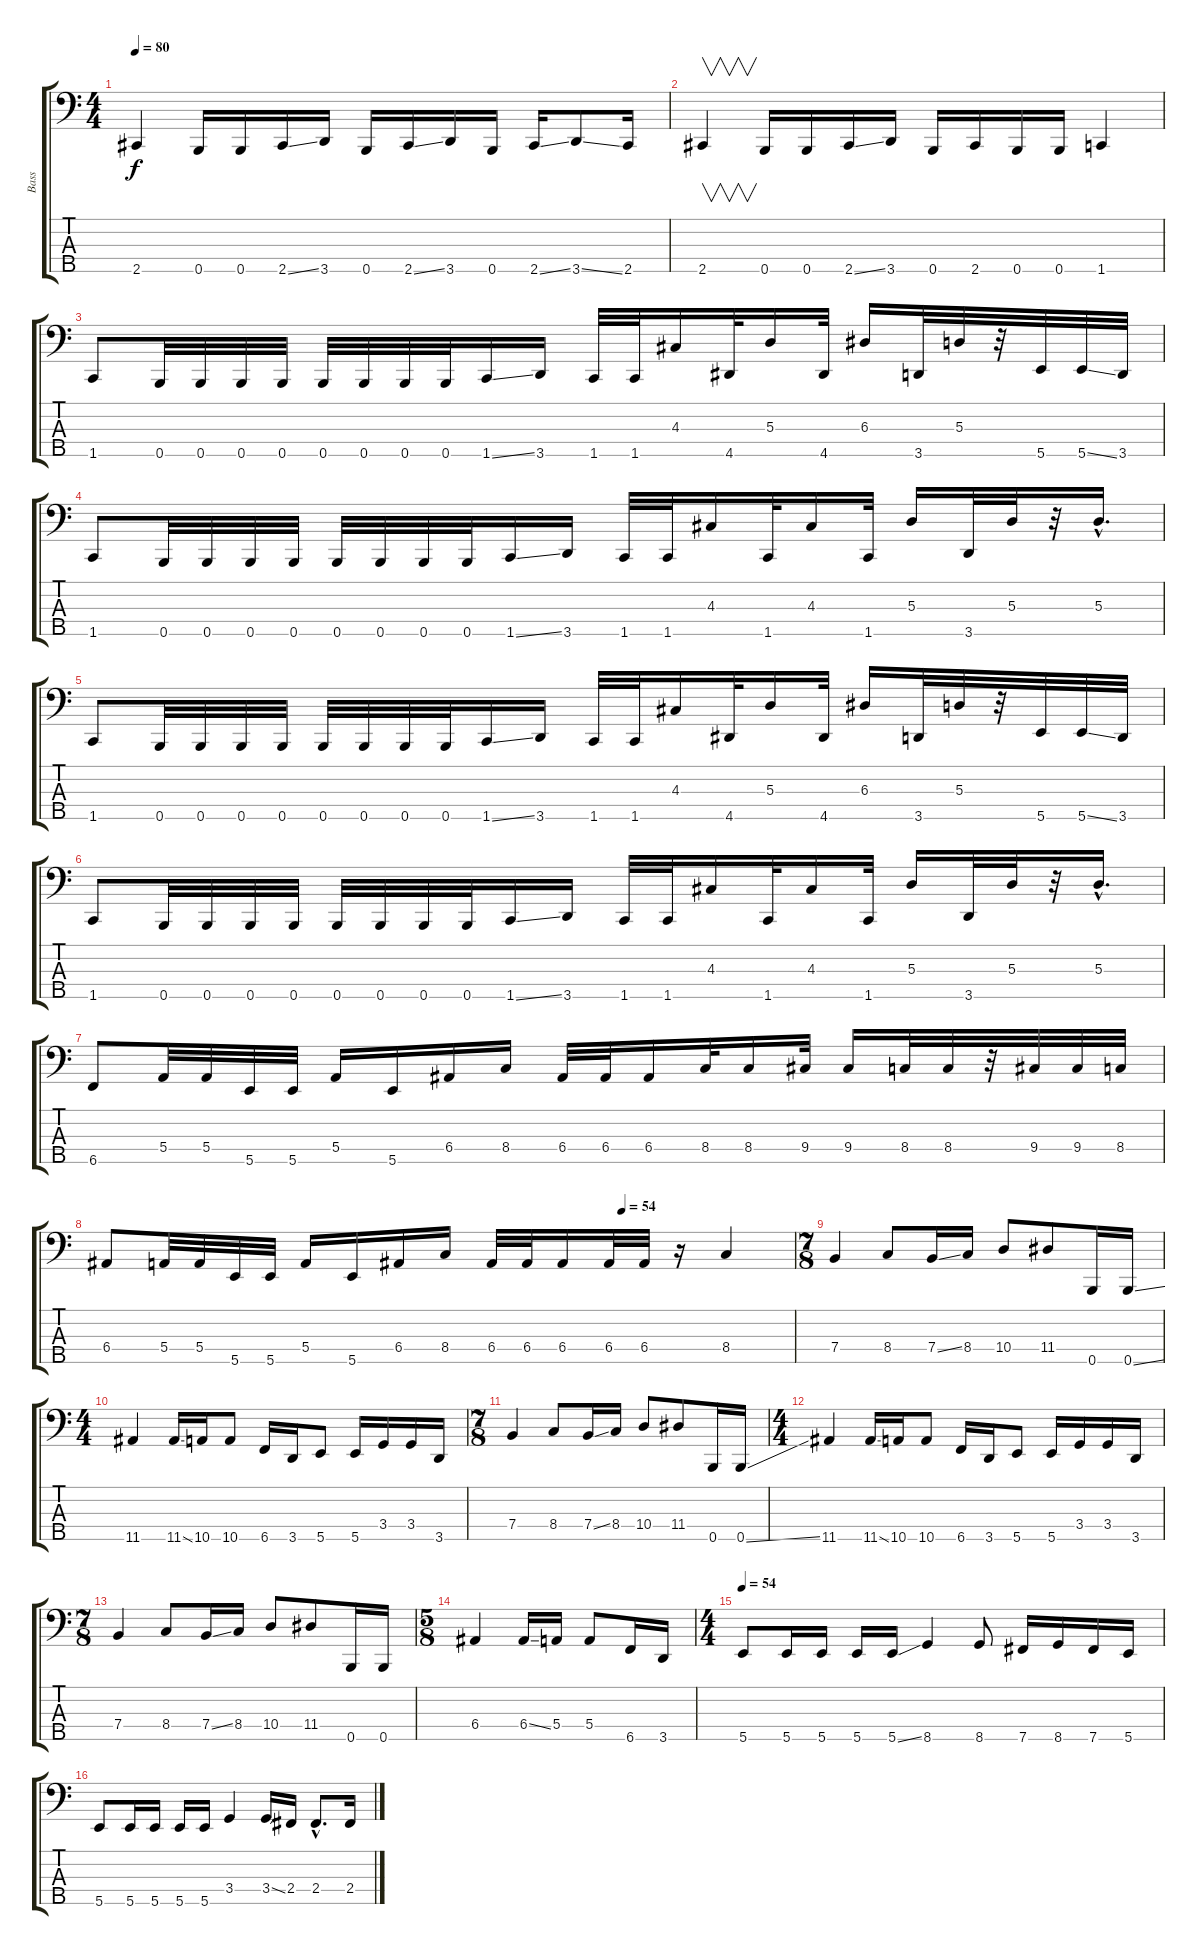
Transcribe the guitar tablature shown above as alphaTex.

\track ("Bass" "Bass") {instrument electricbasspick}
\staff {score tabs}
\tuning (G2 D2 A1 E1 B0) {hide}
\ts (4 4)
\tempo 80
\clef f4
\ks c
2.5.4{dy f} 0.5.16 0.5.16 2.5{ss}.16 3.5.16 0.5.16 2.5{ss}.16 3.5.16 0.5.16 2.5{ss}.16 3.5{ss}.8 2.5.16 |
2.5.4{v} 0.5.16 0.5.16 2.5{ss}.16 3.5.16 0.5.16 2.5.16 0.5.16 0.5.16 1.5.4 |
1.5.8 0.5.32 0.5.32 0.5.32 0.5.32 0.5.32 0.5.32 0.5.32 0.5.32 1.5{ss}.16 3.5.16 1.5.32 1.5.32 4.3.16 4.5.32 5.3.16 4.5.32 6.3.16 3.5.32 5.3.32 r.32 5.5.32 5.5{ss}.32 3.5.32 |
1.5.8 0.5.32 0.5.32 0.5.32 0.5.32 0.5.32 0.5.32 0.5.32 0.5.32 1.5{ss}.16 3.5.16 1.5.32 1.5.32 4.3.16 1.5.32 4.3.16 1.5.32 5.3.16 3.5.32 5.3.32 r.32 5.3{hac}.16{d} |
1.5.8 0.5.32 0.5.32 0.5.32 0.5.32 0.5.32 0.5.32 0.5.32 0.5.32 1.5{ss}.16 3.5.16 1.5.32 1.5.32 4.3.16 4.5.32 5.3.16 4.5.32 6.3.16 3.5.32 5.3.32 r.32 5.5.32 5.5{ss}.32 3.5.32 |
1.5.8 0.5.32 0.5.32 0.5.32 0.5.32 0.5.32 0.5.32 0.5.32 0.5.32 1.5{ss}.16 3.5.16 1.5.32 1.5.32 4.3.16 1.5.32 4.3.16 1.5.32 5.3.16 3.5.32 5.3.32 r.32 5.3{hac}.16{d} |
6.5.8 5.4.32 5.4.32 5.5.32 5.5.32 5.4.16 5.5.16 6.4.16 8.4.16 6.4.32 6.4.32 6.4.16 8.4.32 8.4.16 9.4.32 9.4.16 8.4.32 8.4.32 r.32 9.4.32 9.4.32 8.4.32 |
\tempo (54 0.75)
6.4.8 5.4.32 5.4.32 5.5.32 5.5.32 5.4.16 5.5.16 6.4.16 8.4.16 6.4.32 6.4.32 6.4.16 6.4.32 6.4.32 r.16 8.4.4 |
\ts (7 8)
7.4.4 8.4.8 7.4{ss}.16 8.4.16 10.4.8 11.4.8 0.5.16 0.5{ss}.16 |
\ts (4 4)
11.5.4 11.5{ss}.16 10.5.16 10.5.8 6.5.16 3.5.16 5.5.8 5.5.16 3.4.16 3.4.16 3.5.16 |
\ts (7 8)
7.4.4 8.4.8 7.4{ss}.16 8.4.16 10.4.8 11.4.8 0.5.16 0.5{ss}.16 |
\ts (4 4)
11.5.4 11.5{ss}.16 10.5.16 10.5.8 6.5.16 3.5.16 5.5.8 5.5.16 3.4.16 3.4.16 3.5.16 |
\ts (7 8)
7.4.4 8.4.8 7.4{ss}.16 8.4.16 10.4.8 11.4.8 0.5.16 0.5.16 |
\ts (5 8)
6.4.4 6.4{ss}.16 5.4.16 5.4.8 6.5.16 3.5.16 |
\ts (4 4)
\tempo 54
5.5.8 5.5.16 5.5.16 5.5.16 5.5{ss}.16 8.5.4 8.5.8 7.5.16 8.5.16 7.5.16 5.5.16 |
5.5.8 5.5.16 5.5.16 5.5.16 5.5.16 3.4.4 3.4{ss}.16 2.4.16 2.4{hac}.8{d} 2.4.16
